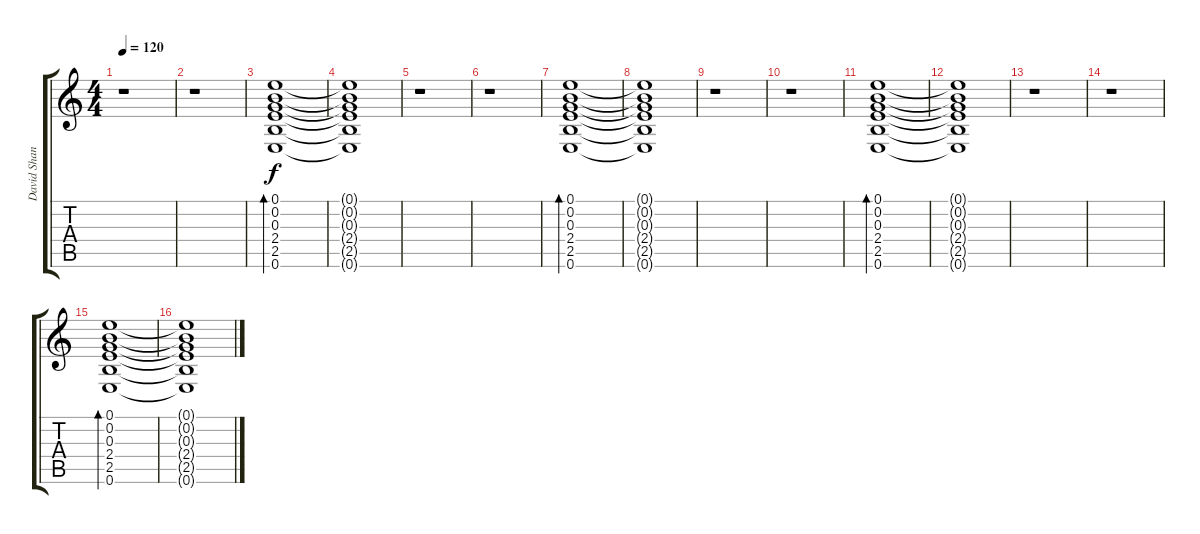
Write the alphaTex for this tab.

\track ("David Shankle acoustic guitar" "David Shan") {instrument acousticguitarsteel}
\staff {score tabs}
\tuning (E4 B3 G3 D3 A2 E2) {hide}
\ts (4 4)
\tempo 120
\clef g2
\ks c
r.1{dy f instrument acousticguitarsteel} |
r.1 |
(0.1 0.2 0.3 2.4 2.5 0.6).1{bd 240} |
(0.1{t} 0.2{t} 0.3{t} 2.4{t} 2.5{t} 0.6{t}).1 |
r.1 |
r.1 |
(0.1 0.2 0.3 2.4 2.5 0.6).1{bd 240} |
(0.1{t} 0.2{t} 0.3{t} 2.4{t} 2.5{t} 0.6{t}).1 |
r.1 |
r.1 |
(0.1 0.2 0.3 2.4 2.5 0.6).1{bd 240} |
(0.1{t} 0.2{t} 0.3{t} 2.4{t} 2.5{t} 0.6{t}).1 |
r.1 |
r.1 |
(0.1 0.2 0.3 2.4 2.5 0.6).1{bd 240} |
(0.1{t} 0.2{t} 0.3{t} 2.4{t} 2.5{t} 0.6{t}).1
